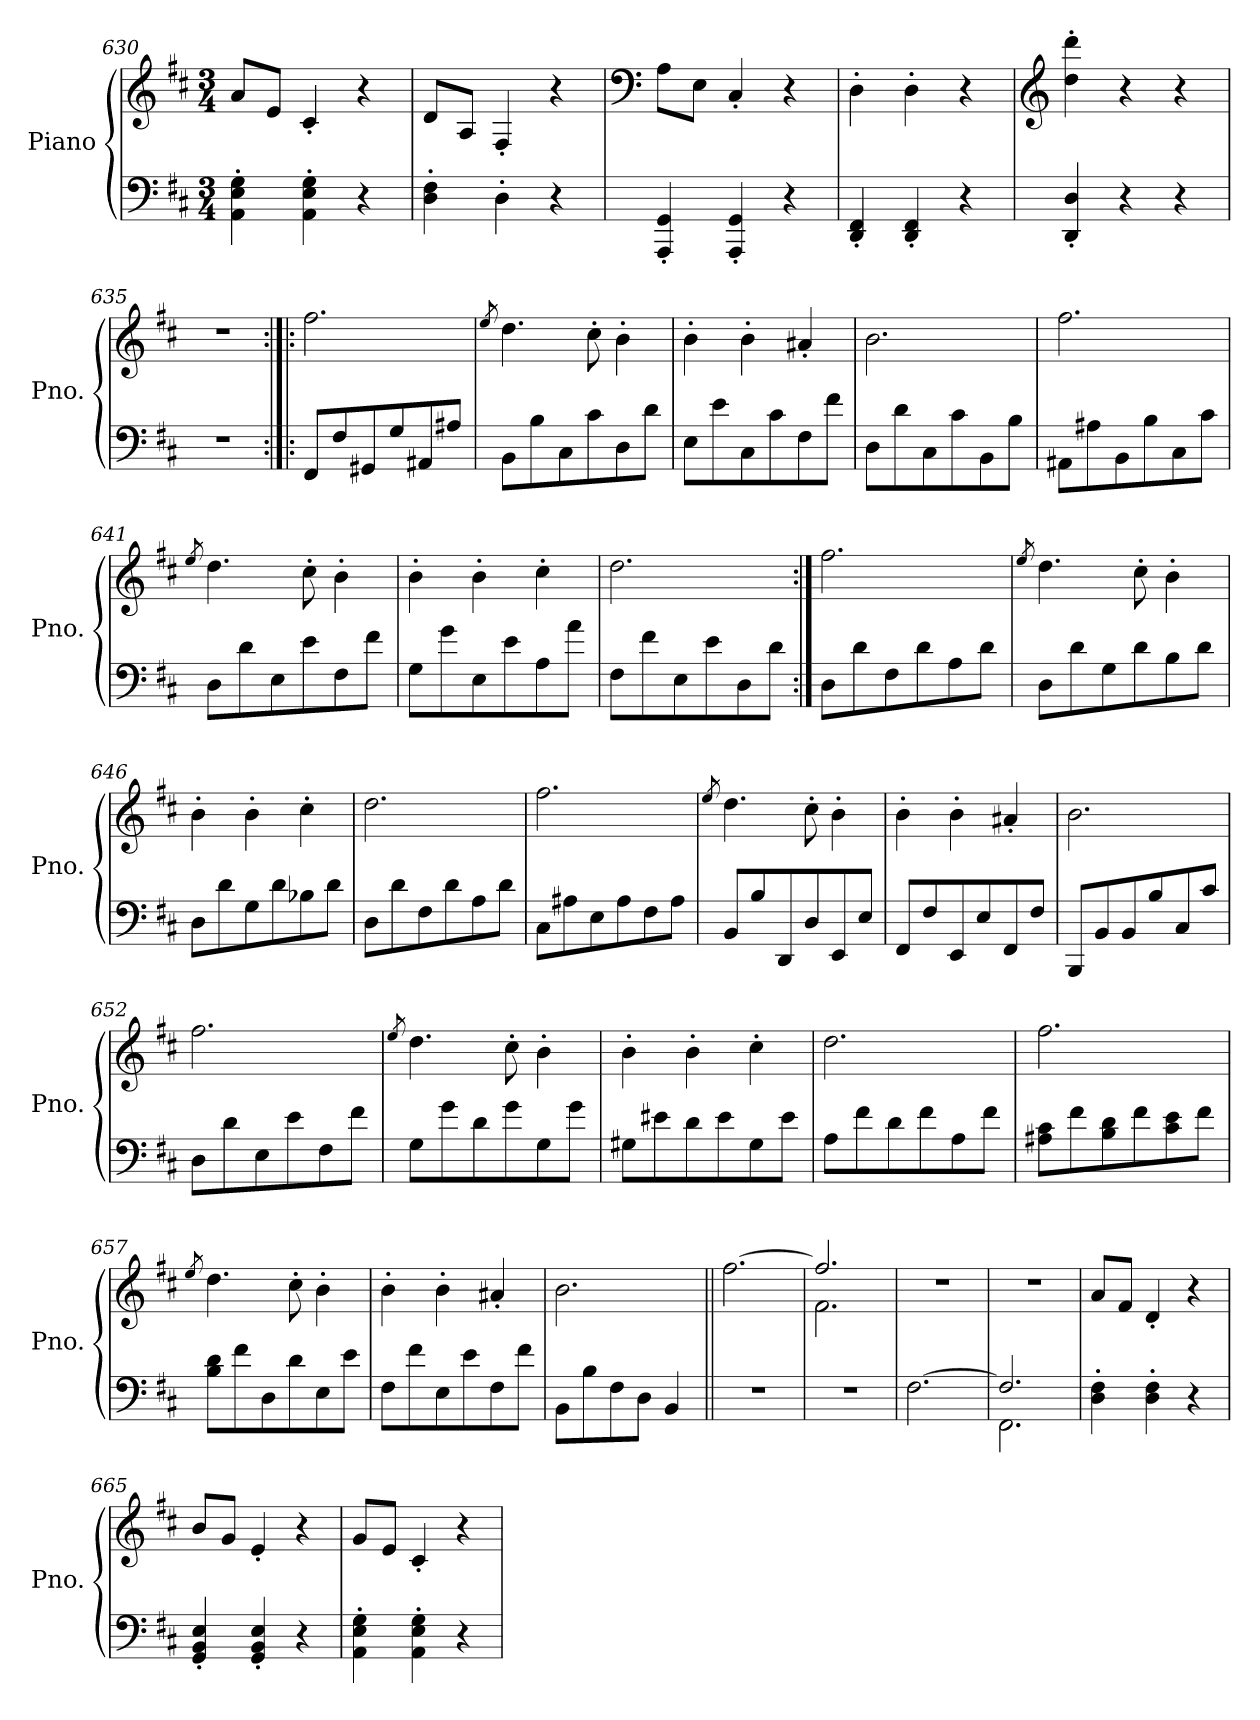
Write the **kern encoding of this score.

**kern	**kern
*part1	*part1
*staff2	*staff1
*I"Piano	*
*I'Pno.	*
*clefF4	*clefG2
*k[f#c#]	*k[f#c#]
*M3/4	*M3/4
=630	=630
4AA\' 4E\' 4G\'	8a/L
.	8e/J
4AA\' 4E\' 4G\'	4c#'/
4r	4r
=631	=631
4D\' 4F#\'	8d/L
.	8A/J
4D'\	4F#'/
4r	4r
=632	=632
*	*clefF4
4AAA/' 4GG/'	8A\L
.	8E\J
4AAA/' 4GG/'	4C#'/
4r	4r
!!LO:LB:g=z
=633	=633
4DD/' 4FF#/'	4D'\
4DD/' 4FF#/'	4D'\
4r	4r
=634	=634
*	*clefG2
4DD/' 4D/'	4dd\' 4ddd\'
4r	4r
4r	4r
=635	=635
2.r	2.r
=636:|!|:	=636:|!|:
8FF#/L	2.ff#\
8F#/	.
8GG#X/	.
8G/	.
8AA#X/	.
8A#X/J	.
=637	=637
.	8qee/
8BB\L	4.dd\
8B\	.
8C#\	.
8c#\	8cc#'\
8D\	4b'\
8d\J	.
=638	=638
8E\L	4b'\
8e\	.
8C#\	4b'\
8c#\	.
8F#\	4a#X'/
8f#\J	.
=639	=639
8D\L	2.b\
8d\	.
8C#\	.
8c#\	.
8BB\	.
8B\J	.
!!LO:LB:g=z
=640	=640
8AA#X\L	2.ff#\
8A#X\	.
8BB\	.
8B\	.
8C#\	.
8c#\J	.
=641	=641
.	8qee/
8D\L	4.dd\
8d\	.
8E\	.
8e\	8cc#'\
8F#\	4b'\
8f#\J	.
=642	=642
8G\L	4b'\
8g\	.
8E\	4b'\
8e\	.
8A\	4cc#'\
8a\J	.
=643	=643
8F#\L	2.dd\
8f#\	.
8E\	.
8e\	.
8D\	.
8d\J	.
=644:|!	=644:|!
8D\L	2.ff#\
8d\	.
8F#\	.
8d\	.
8A\	.
8d\J	.
=645	=645
.	8qee/
8D\L	4.dd\
8d\	.
8G\	.
8d\	8cc#'\
8B\	4b'\
8d\J	.
!!LO:PB:g=z
=646	=646
8D\L	4b'\
8d\	.
8G\	4b'\
8d\	.
8B-X\	4cc#'\
8d\J	.
=647	=647
8D\L	2.dd\
8d\	.
8F#\	.
8d\	.
8A\	.
8d\J	.
=648	=648
8C#\L	2.ff#\
8A#X\	.
8E\	.
8A#\	.
8F#\	.
8A#\J	.
=649	=649
.	8qee/
8BB/L	4.dd\
8B/	.
8DD/	.
8D/	8cc#'\
8EE/	4b'\
8E/J	.
=650	=650
8FF#/L	4b'\
8F#/	.
8EE/	4b'\
8E/	.
8FF#/	4a#X'/
8F#/J	.
=651	=651
8BBB/L	2.b\
8BB/	.
8BB/	.
8B/	.
8C#/	.
8c#/J	.
!!LO:LB:g=z
=652	=652
8D\L	2.ff#\
8d\	.
8E\	.
8e\	.
8F#\	.
8f#\J	.
=653	=653
.	8qee/
8G\L	4.dd\
8g\	.
8d\	.
8g\	8cc#'\
8G\	4b'\
8g\J	.
=654	=654
8G#X\L	4b'\
8e#X\	.
8d\	4b'\
8e#\	.
8G#\	4cc#'\
8e#\J	.
=655	=655
8A\L	2.dd\
8f#\	.
8d\	.
8f#\	.
8A\	.
8f#\J	.
=656	=656
8A#X\ 8c#\L	2.ff#\
8f#\	.
8B\ 8d\	.
8f#\	.
8c#\ 8e\	.
8f#\J	.
!!LO:LB:g=z
=657	=657
.	8qee/
8B\ 8d\L	4.dd\
8f#\	.
8D\	.
8d\	8cc#'\
8E\	4b'\
8e\J	.
=658	=658
8F#\L	4b'\
8f#\	.
8E\	4b'\
8e\	.
8F#\	4a#X'/
8f#\J	.
=659	=659
8BB\L	2.b\
8B\	.
8F#\	.
8D\J	.
4BB/	.
=660||	=660||
2.r	[2.ff#\
=661	=661
*	*^
2.r	2.ff#/]	2.f#\
*	*v	*v
=662	=662
[2.F#\	2.r
=663	=663
*^	*
2.F#/]	2.FF#\	2.r
*v	*v	*
=664	=664
4D\' 4F#\'	8a/L
.	8f#/J
4D\' 4F#\'	4d'/
4r	4r
=665	=665
4GG/' 4BB/' 4E/'	8b/L
.	8g/J
4GG/' 4BB/' 4E/'	4e'/
4r	4r
!!LO:LB:g=z
=666	=666
4AA\' 4E\' 4G\'	8g/L
.	8e/J
4AA\' 4E\' 4G\'	4c#'/
4r	4r
=	=
*-	*-
